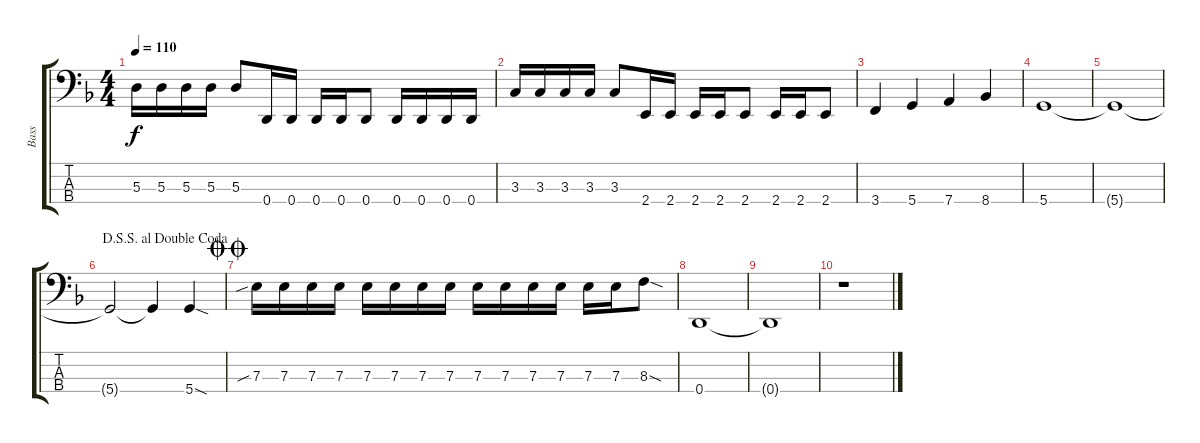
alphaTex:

\track ("Bass" "Bass") {instrument slapbass1}
\staff {score tabs}
\tuning (G2 D2 A1 D1) {hide}
\ts (4 4)
\tempo 110
\clef f4
\ks f
5.3.16{dy f} 5.3.16 5.3.16 5.3.16 5.3.8 0.4.16 0.4.16 0.4.16 0.4.16 0.4.8 0.4.16 0.4.16 0.4.16 0.4.16 |
3.3.16 3.3.16 3.3.16 3.3.16 3.3.8 2.4.16 2.4.16 2.4.16 2.4.16 2.4.8 2.4.16 2.4.16 2.4.8 |
3.4.4 5.4.4 7.4.4 8.4.4 |
5.4.1 |
5.4{t}.1 |
\jump dalsegnosegnoaldoublecoda
5.4{t}.2 5.4{t}.4 5.4{sod}.4 |
\jump doublecoda
7.3{sib}.16 7.3.16 7.3.16 7.3.16 7.3.16 7.3.16 7.3.16 7.3.16 7.3.16 7.3.16 7.3.16 7.3.16 7.3.16 7.3.16 8.3{sod}.8 |
0.4.1 |
0.4{t}.1 |
r.1
